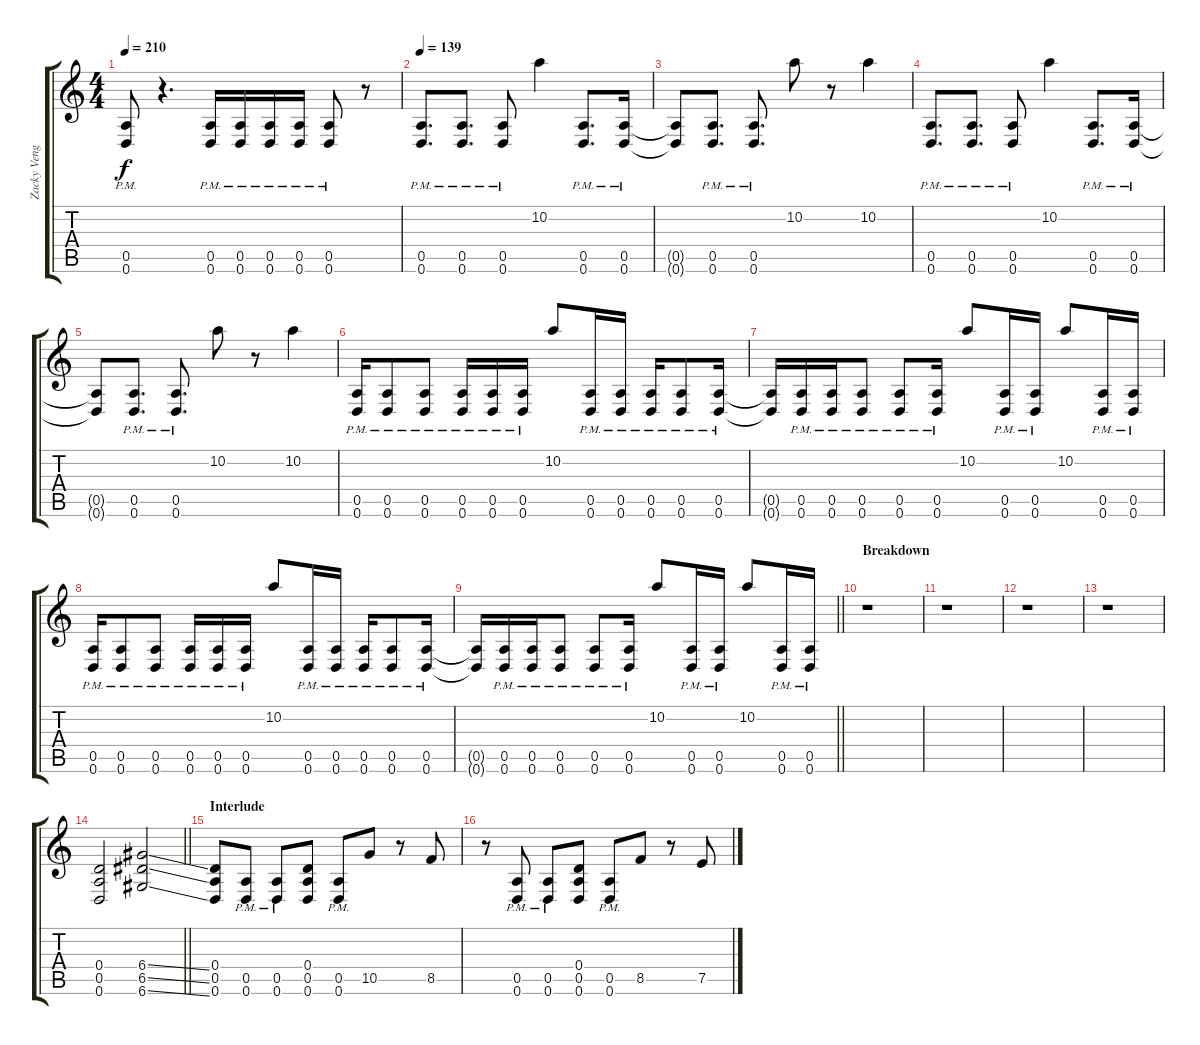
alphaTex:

\track ("Zacky Vengence" "Zacky Veng") {instrument distortionguitar}
\staff {score tabs}
\tuning (E4 B3 G3 D3 A2 D2) {hide}
\ts (4 4)
\tempo 210
\clef g2
\ks c
(0.5{pm} 0.6{pm}).8{dy f} r.4{d} (0.5{pm} 0.6{pm}).16 (0.5{pm} 0.6{pm}).16 (0.5{pm} 0.6{pm}).16 (0.5{pm} 0.6{pm}).16 (0.5{pm} 0.6{pm}).8 r.8 |
\tempo 139
(0.5{pm} 0.6{pm}).8{d} (0.5{pm} 0.6{pm}).8{d} (0.5{pm} 0.6{pm}).8 10.2.4 (0.5{pm} 0.6{pm}).8{d} (0.5{pm} 0.6{pm}).16 |
(0.5{t} 0.6{t}).8 (0.5{pm} 0.6{pm}).8{d} (0.5{pm} 0.6{pm}).8{d} 10.2.8 r.8 10.2.4 |
(0.5{pm} 0.6{pm}).8{d} (0.5{pm} 0.6{pm}).8{d} (0.5{pm} 0.6{pm}).8 10.2.4 (0.5{pm} 0.6{pm}).8{d} (0.5{pm} 0.6{pm}).16 |
(0.5{t} 0.6{t}).8 (0.5{pm} 0.6{pm}).8{d} (0.5{pm} 0.6{pm}).8{d} 10.2.8 r.8 10.2.4 |
(0.5{pm} 0.6{pm}).16 (0.5{pm} 0.6{pm}).8 (0.5{pm} 0.6{pm}).8 (0.5{pm} 0.6{pm}).16 (0.5{pm} 0.6{pm}).16 (0.5{pm} 0.6{pm}).16 10.2.8 (0.5{pm} 0.6{pm}).16 (0.5{pm} 0.6{pm}).16 (0.5{pm} 0.6{pm}).16 (0.5{pm} 0.6{pm}).8 (0.5{pm} 0.6{pm}).16 |
(0.5{t} 0.6{t}).16 (0.5{pm} 0.6{pm}).16 (0.5{pm} 0.6{pm}).16 (0.5{pm} 0.6{pm}).8 (0.5{pm} 0.6{pm}).8 (0.5{pm} 0.6{pm}).16 10.2.8 (0.5{pm} 0.6{pm}).16 (0.5{pm} 0.6{pm}).16 10.2.8 (0.5{pm} 0.6{pm}).16 (0.5{pm} 0.6{pm}).16 |
(0.5{pm} 0.6{pm}).16 (0.5{pm} 0.6{pm}).8 (0.5{pm} 0.6{pm}).8 (0.5{pm} 0.6{pm}).16 (0.5{pm} 0.6{pm}).16 (0.5{pm} 0.6{pm}).16 10.2.8 (0.5{pm} 0.6{pm}).16 (0.5{pm} 0.6{pm}).16 (0.5{pm} 0.6{pm}).16 (0.5{pm} 0.6{pm}).8 (0.5{pm} 0.6{pm}).16 |
\barLineRight lightlight
(0.5{t} 0.6{t}).16 (0.5{pm} 0.6{pm}).16 (0.5{pm} 0.6{pm}).16 (0.5{pm} 0.6{pm}).8 (0.5{pm} 0.6{pm}).8 (0.5{pm} 0.6{pm}).16 10.2.8 (0.5{pm} 0.6{pm}).16 (0.5{pm} 0.6{pm}).16 10.2.8 (0.5{pm} 0.6{pm}).16 (0.5{pm} 0.6{pm}).16 |
\section ("" "Breakdown")
r.1 |
r.1 |
r.1 |
r.1 |
\barLineRight lightlight
(0.4 0.5 0.6).2 (6.4{ss} 6.5{ss} 6.6{ss}).2 |
\section ("" "Interlude")
(0.4 0.5 0.6).8 (0.5{pm} 0.6{pm}).8 (0.5{pm} 0.6{pm}).8 (0.4 0.5 0.6).8 (0.5{pm} 0.6{pm}).8 10.5.8 r.8 8.5.8 |
r.8 (0.5{pm} 0.6{pm}).8 (0.5{pm} 0.6{pm}).8 (0.4 0.5 0.6).8 (0.5{pm} 0.6{pm}).8 8.5.8 r.8 7.5.8
